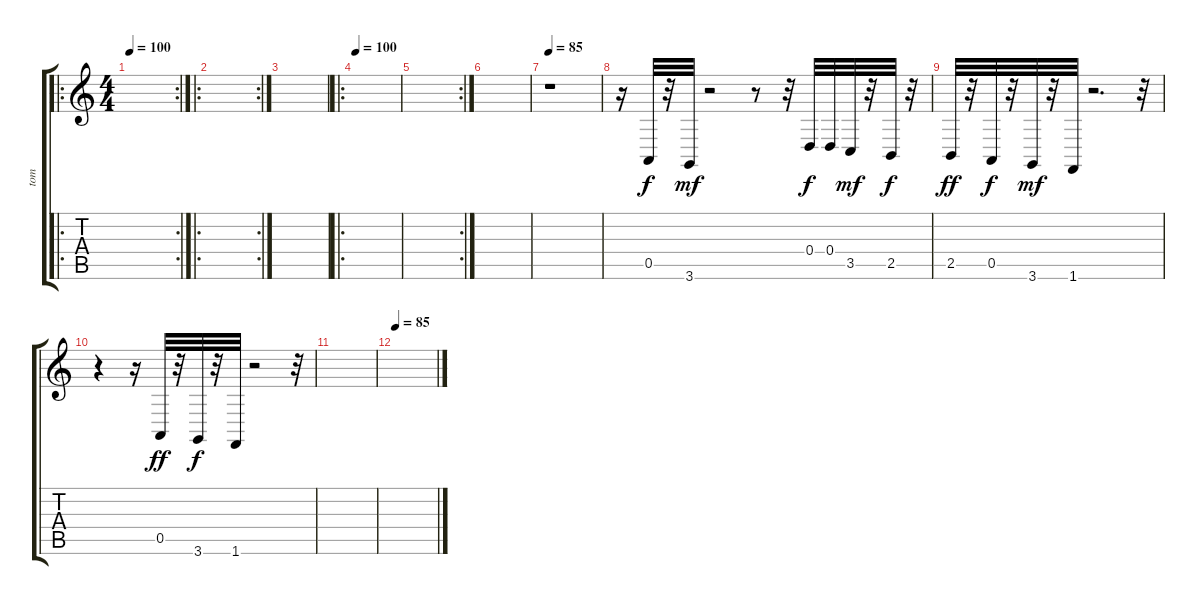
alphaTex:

\track ("tom" "tom") {instrument melodictom}
\staff {score tabs}
\tuning (E4 B3 G3 D3 A2 E2) {hide}
\ro
\rc 2
\ts (4 4)
\tempo 100
\clef g2
\ks c
|
\ro
\rc 2
|
|
\ro
\tempo 100
|
\rc 2
|
|
\tempo 85
r.1 |
r.16 0.5.32 r.32 3.6.32{dy mf} r.2 r.8 r.32 0.4.32{dy f} 0.4.32 3.5.32{dy mf} r.32 2.5.32{dy f} r.32 |
2.5.32{dy ff} r.32 0.5.32{dy f} r.32 3.6.32{dy mf} r.32 1.6.32 r.2{d} r.32 |
r.4 r.16 0.5.32{dy ff} r.32 3.6.32{dy f} r.32 1.6.32 r.2 r.32 |
|
\tempo 85
